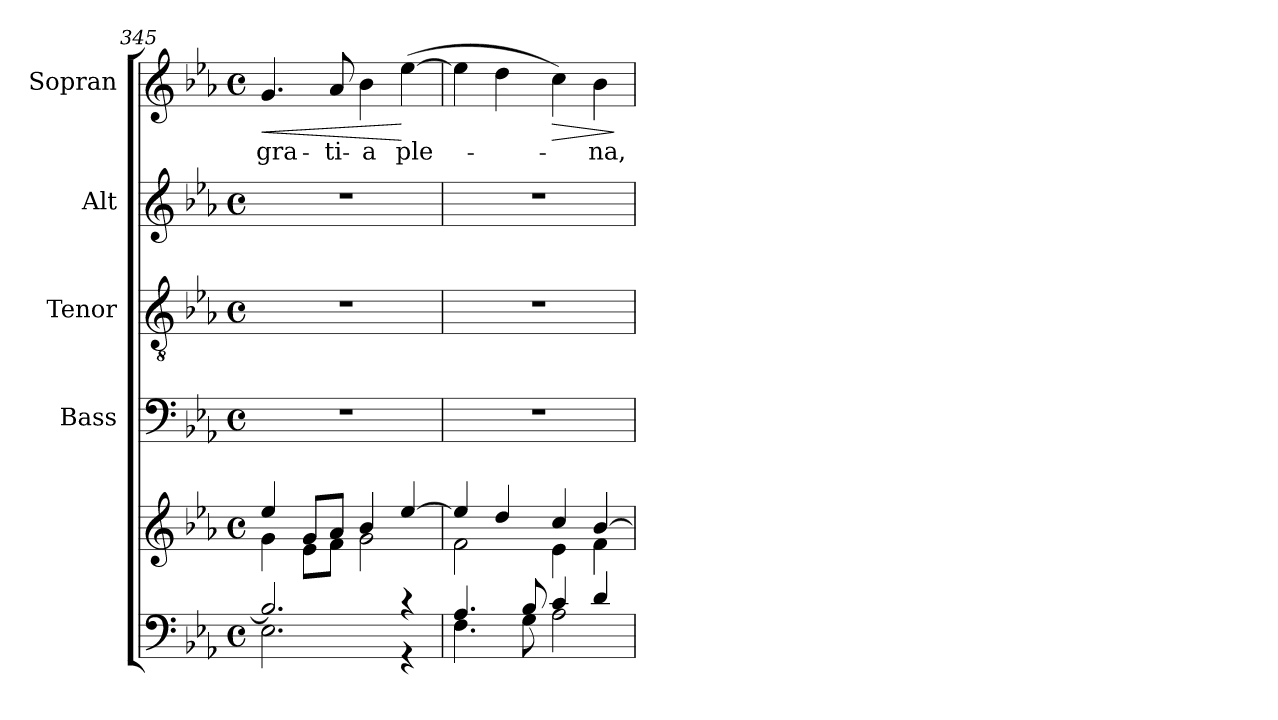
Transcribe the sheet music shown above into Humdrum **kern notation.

**kern	**kern	**kern	**kern	**kern	**kern	**text	**dynam
*part5	*part5	*part4	*part3	*part2	*part1	*part1	*part1
*staff6	*staff5	*staff4	*staff3	*staff2	*staff1	*staff1	*staff1
*	*	*I"Bass	*I"Tenor	*I"Alt	*I"Sopran	*	*
*	*	*I'B.	*I'T.	*I'A.	*I'S.	*	*
*clefF4	*clefG2	*clefF4	*clefGv2	*clefG2	*clefG2	*	*
*k[b-e-a-]	*k[b-e-a-]	*k[b-e-a-]	*k[b-e-a-]	*k[b-e-a-]	*k[b-e-a-]	*	*
*E-:	*E-:	*E-:	*E-:	*E-:	*E-:	*	*
*M4/4	*M4/4	*M4/4	*M4/4	*M4/4	*M4/4	*	*
*met(c)	*met(c)	*met(c)	*met(c)	*met(c)	*met(c)	*	*
=345	=345	=345	=345	=345	=345	=345	=345
*^	*^	*	*	*	*	*	*
!	!	!	!	!	!	!	!	!LO:LY:b	!LO:HP:b
2.B-/]	2.E-\	4ee-/	4g\	1r	1r	1r	4.g/	gra-	<
.	.	8g/L	8e-\L	.	.	.	.	.	.
!	!	!	!	!	!	!	!	!LO:LY:b	!
.	.	8a-/J	8f\J	.	.	.	8a-/	-ti-	.
!	!	!	!	!	!	!	!	!LO:LY:b	!
.	.	4b-/	2g\	.	.	.	4b-\	-a	.
!	!	!	!	!	!	!	!	!LO:LY:b	!
4r	4r	[>4ee-/	.	.	.	.	(>[4ee-\	ple-	[
=346	=346	=346	=346	=346	=346	=346	=346	=346	=346
4.A-/	4.F\	4ee-/]	2f\	1r	1r	1r	4ee-\]	.	.
.	.	4dd/	.	.	.	.	4dd\	.	.
8B-/	8G\	.	.	.	.	.	.	.	.
!	!	!	!	!	!	!	!	!	!LO:HP:b
4c/	2A-\	4cc/	4e-\	.	.	.	4cc\)	.	>
!	!	!	!	!	!	!	!	!LO:LY:b	!
4d/	.	[>4b-/	4f\	.	.	.	4b-\	-na,	.
*v	*v	*	*	*	*	*	*	*	*
*	*v	*v	*	*	*	*	*	*
.	.	.	.	.	.	.	]
=	=	=	=	=	=	=	=
*-	*-	*-	*-	*-	*-	*-	*-
